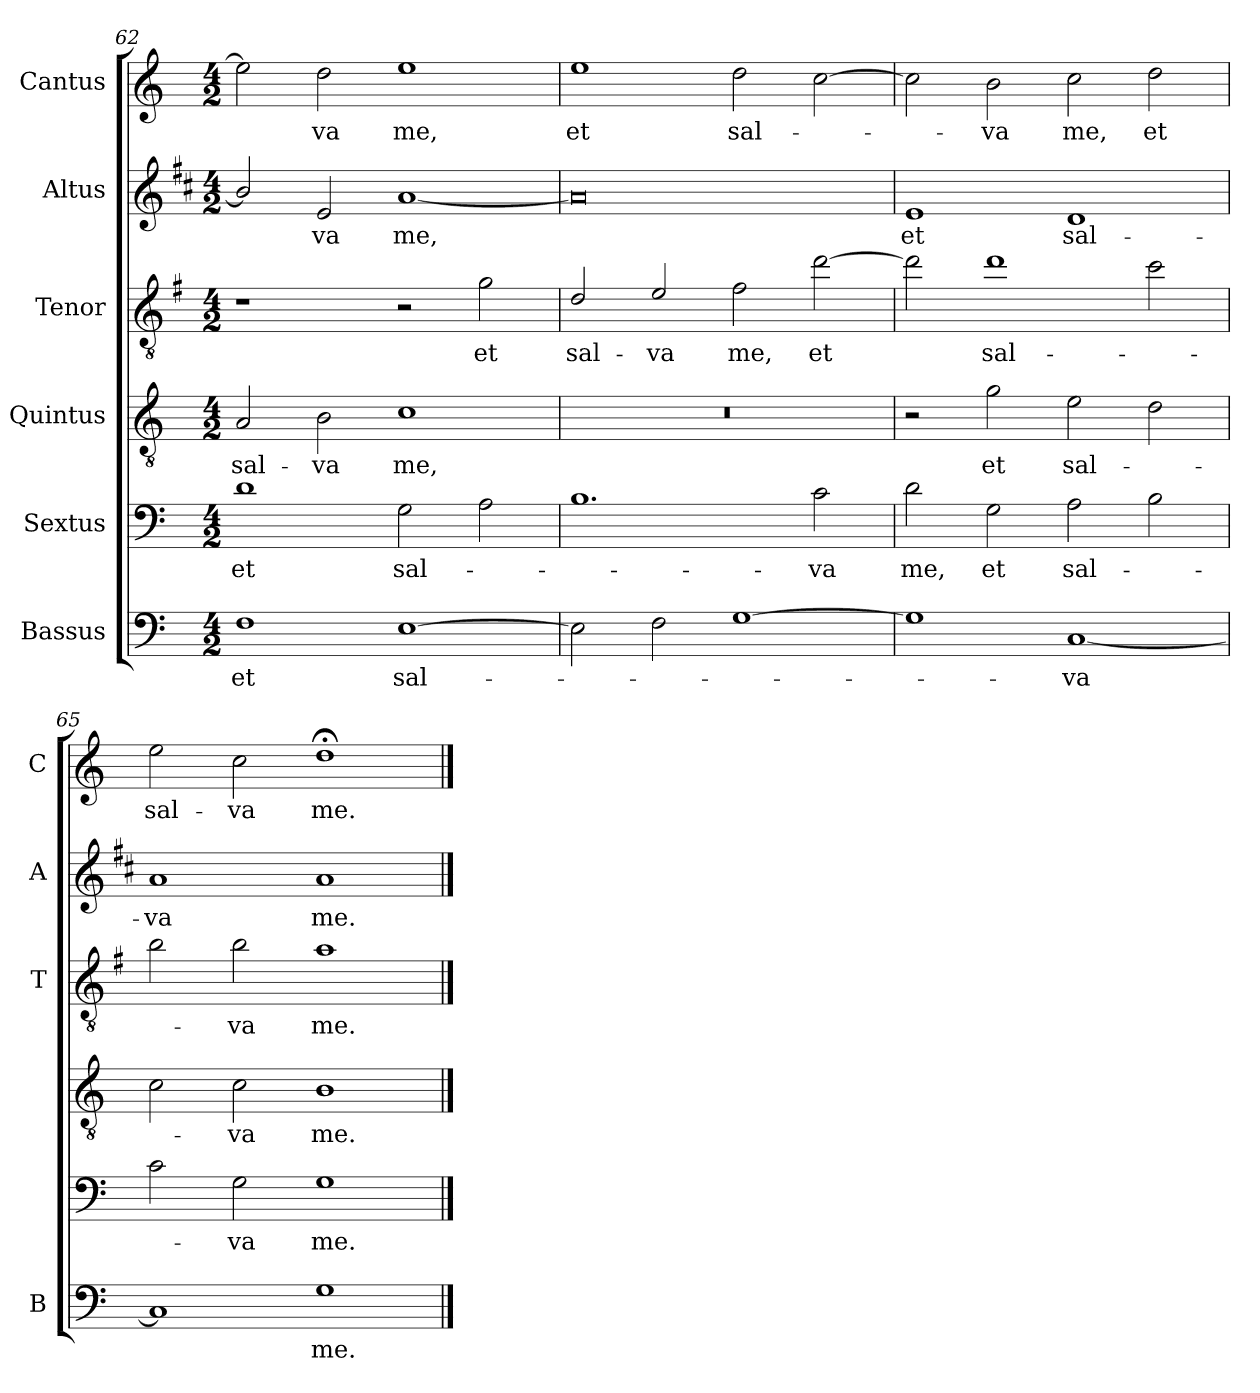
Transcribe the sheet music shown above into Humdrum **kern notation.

**kern	**text	**kern	**text	**kern	**text	**kern	**text	**kern	**text	**kern	**text
*part6	*part6	*part5	*part5	*part4	*part4	*part3	*part3	*part2	*part2	*part1	*part1
*staff6	*staff6	*staff5	*staff5	*staff4	*staff4	*staff3	*staff3	*staff2	*staff2	*staff1	*staff1
*I"Bassus	*	*I"Sextus	*	*I"Quintus	*	*I"Tenor	*	*I"Altus	*	*I"Cantus	*
*I'B	*	*	*	*	*	*I'T	*	*I'A	*	*I'C	*
*clefF4	*	*clefF4	*	*clefGv2	*	*clefGv2	*	*clefG2	*	*clefG2	*
*	*	*	*	*	*	*ITrd4c7	*	*ITrd1c2	*	*	*
*k[]	*	*k[]	*	*k[]	*	*k[]	*	*k[]	*	*k[]	*
*C:	*	*C:	*	*C:	*	*C:	*	*C:	*	*C:	*
*M4/2	*	*M4/2	*	*M4/2	*	*M4/2	*	*M4/2	*	*M4/2	*
=62	=62	=62	=62	=62	=62	=62	=62	=62	=62	=62	=62
!	!LO:LY:b	!	!LO:LY:b	!	!LO:LY:b	!	!	!	!	!	!
1F	et	1d	et	2A/	sal-	1r	.	2a/]	.	2ee\]	.
!	!	!	!	!	!LO:LY:b	!	!	!	!LO:LY:b	!	!LO:LY:b
.	.	.	.	2B\	-va	.	.	2d/	-va	2dd\	-va
!	!LO:LY:b	!	!LO:LY:b	!	!LO:LY:b	!	!	!	!LO:LY:b	!	!LO:LY:b
[1E	sal-	2G\	sal-	1c	me,	2r	.	[1g	me,	1ee	me,
!	!	!	!	!	!	!	!LO:LY:b	!	!	!	!
.	.	2A\	.	.	.	2c\	et	.	.	.	.
=63	=63	=63	=63	=63	=63	=63	=63	=63	=63	=63	=63
!	!	!	!	!	!	!	!LO:LY:b	!	!	!	!LO:LY:b
2E\]	.	1.B	.	0r	.	2G/	sal-	0g]	.	1ee	et
!	!	!	!	!	!	!	!LO:LY:b	!	!	!	!
2F\	.	.	.	.	.	2A/	-va	.	.	.	.
!	!	!	!	!	!	!	!LO:LY:b	!	!	!	!LO:LY:b
[1G	.	.	.	.	.	2B\	me,	.	.	2dd\	sal-
!	!	!	!LO:LY:b	!	!	!	!LO:LY:b	!	!	!	!
.	.	2c\	-va	.	.	[2g\	et	.	.	[2cc\	.
=64	=64	=64	=64	=64	=64	=64	=64	=64	=64	=64	=64
!	!	!	!LO:LY:b	!	!	!	!	!	!LO:LY:b	!	!
1G]	.	2d\	me,	2r	.	2g\]	.	1d	et	2cc\]	.
!	!	!	!LO:LY:b	!	!LO:LY:b	!	!LO:LY:b	!	!	!	!LO:LY:b
.	.	2G\	et	2g\	et	1g	sal-	.	.	2b\	-va
!	!LO:LY:b	!	!LO:LY:b	!	!LO:LY:b	!	!	!	!LO:LY:b	!	!LO:LY:b
[1C	-va	2A\	sal-	2e\	sal-	.	.	1c	sal-	2cc\	me,
!	!	!	!	!	!	!	!	!	!	!	!LO:LY:b
.	.	2B\	.	2d\	.	2f\	.	.	.	2dd\	et
=65	=65	=65	=65	=65	=65	=65	=65	=65	=65	=65	=65
!	!	!	!	!	!	!	!	!	!LO:LY:b	!	!LO:LY:b
1C]	.	2c\	.	2c\	.	2e\	.	1g	-va	2ee\	sal-
!	!	!	!LO:LY:b	!	!LO:LY:b	!	!LO:LY:b	!	!	!	!LO:LY:b
.	.	2G\	-va	2c\	-va	2e\	-va	.	.	2cc\	-va
!	!LO:LY:b	!	!LO:LY:b	!	!LO:LY:b	!	!LO:LY:b	!	!LO:LY:b	!	!LO:LY:b
1G	me.	1G	me.	1B	me.	1d	me.	1g	me.	1dd;<	me.
==	==	==	==	==	==	==	==	==	==	==	==
*-	*-	*-	*-	*-	*-	*-	*-	*-	*-	*-	*-
